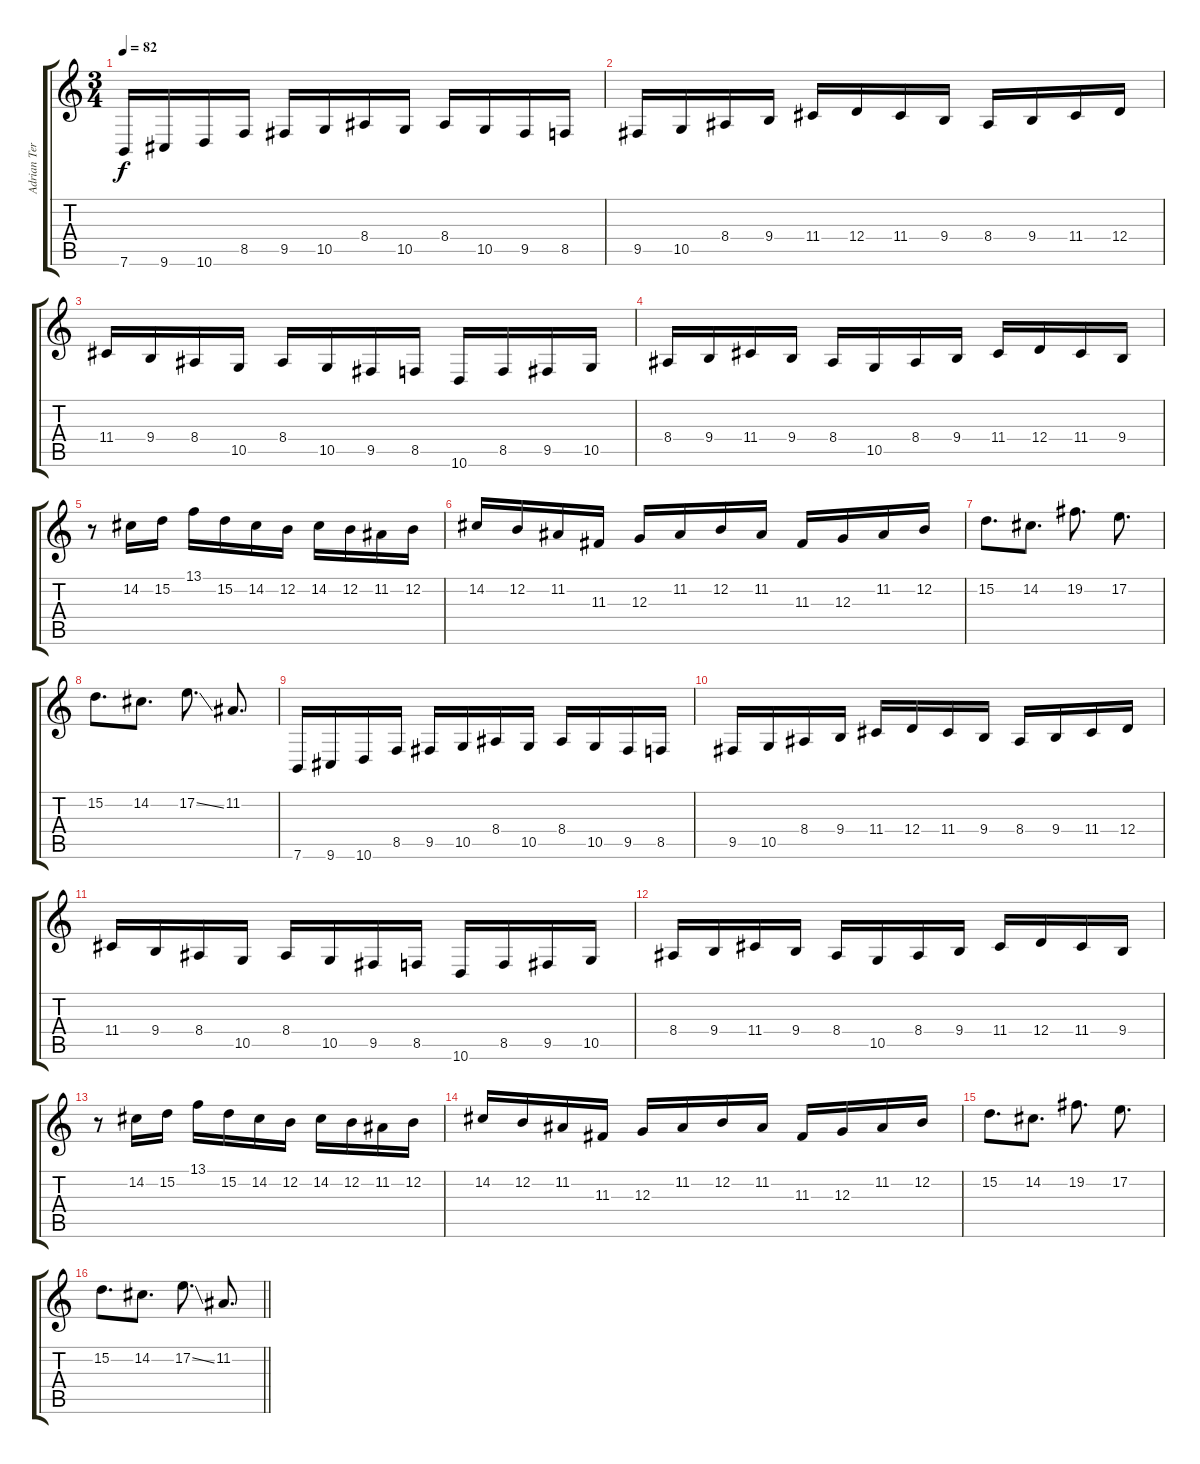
\track ("Adrian Terrazas Gonzales" "Adrian Ter") {instrument tenorsax}
\staff {score tabs}
\tuning (E4 B3 G3 D3 A2 E2) {hide}
\ts (3 4)
\tempo 82
\clef g2
\ks c
7.6.16{dy f} 9.6.16 10.6.16 8.5.16 9.5.16 10.5.16 8.4.16 10.5.16 8.4.16 10.5.16 9.5.16 8.5.16 |
9.5.16 10.5.16 8.4.16 9.4.16 11.4.16 12.4.16 11.4.16 9.4.16 8.4.16 9.4.16 11.4.16 12.4.16 |
11.4.16 9.4.16 8.4.16 10.5.16 8.4.16 10.5.16 9.5.16 8.5.16 10.6.16 8.5.16 9.5.16 10.5.16 |
8.4.16 9.4.16 11.4.16 9.4.16 8.4.16 10.5.16 8.4.16 9.4.16 11.4.16 12.4.16 11.4.16 9.4.16 |
r.8 14.2.16 15.2.16 13.1.16 15.2.16 14.2.16 12.2.16 14.2.16 12.2.16 11.2.16 12.2.16 |
14.2.16 12.2.16 11.2.16 11.3.16 12.3.16 11.2.16 12.2.16 11.2.16 11.3.16 12.3.16 11.2.16 12.2.16 |
15.2.8{d} 14.2.8{d} 19.2.8{d} 17.2.8{d} |
15.2.8{d} 14.2.8{d} 17.2{ss}.8{d} 11.2.8{d} |
7.6.16 9.6.16 10.6.16 8.5.16 9.5.16 10.5.16 8.4.16 10.5.16 8.4.16 10.5.16 9.5.16 8.5.16 |
9.5.16 10.5.16 8.4.16 9.4.16 11.4.16 12.4.16 11.4.16 9.4.16 8.4.16 9.4.16 11.4.16 12.4.16 |
11.4.16 9.4.16 8.4.16 10.5.16 8.4.16 10.5.16 9.5.16 8.5.16 10.6.16 8.5.16 9.5.16 10.5.16 |
8.4.16 9.4.16 11.4.16 9.4.16 8.4.16 10.5.16 8.4.16 9.4.16 11.4.16 12.4.16 11.4.16 9.4.16 |
r.8 14.2.16 15.2.16 13.1.16 15.2.16 14.2.16 12.2.16 14.2.16 12.2.16 11.2.16 12.2.16 |
14.2.16 12.2.16 11.2.16 11.3.16 12.3.16 11.2.16 12.2.16 11.2.16 11.3.16 12.3.16 11.2.16 12.2.16 |
15.2.8{d} 14.2.8{d} 19.2.8{d} 17.2.8{d} |
\barLineRight lightlight
15.2.8{d} 14.2.8{d} 17.2{ss}.8{d} 11.2.8{d}
